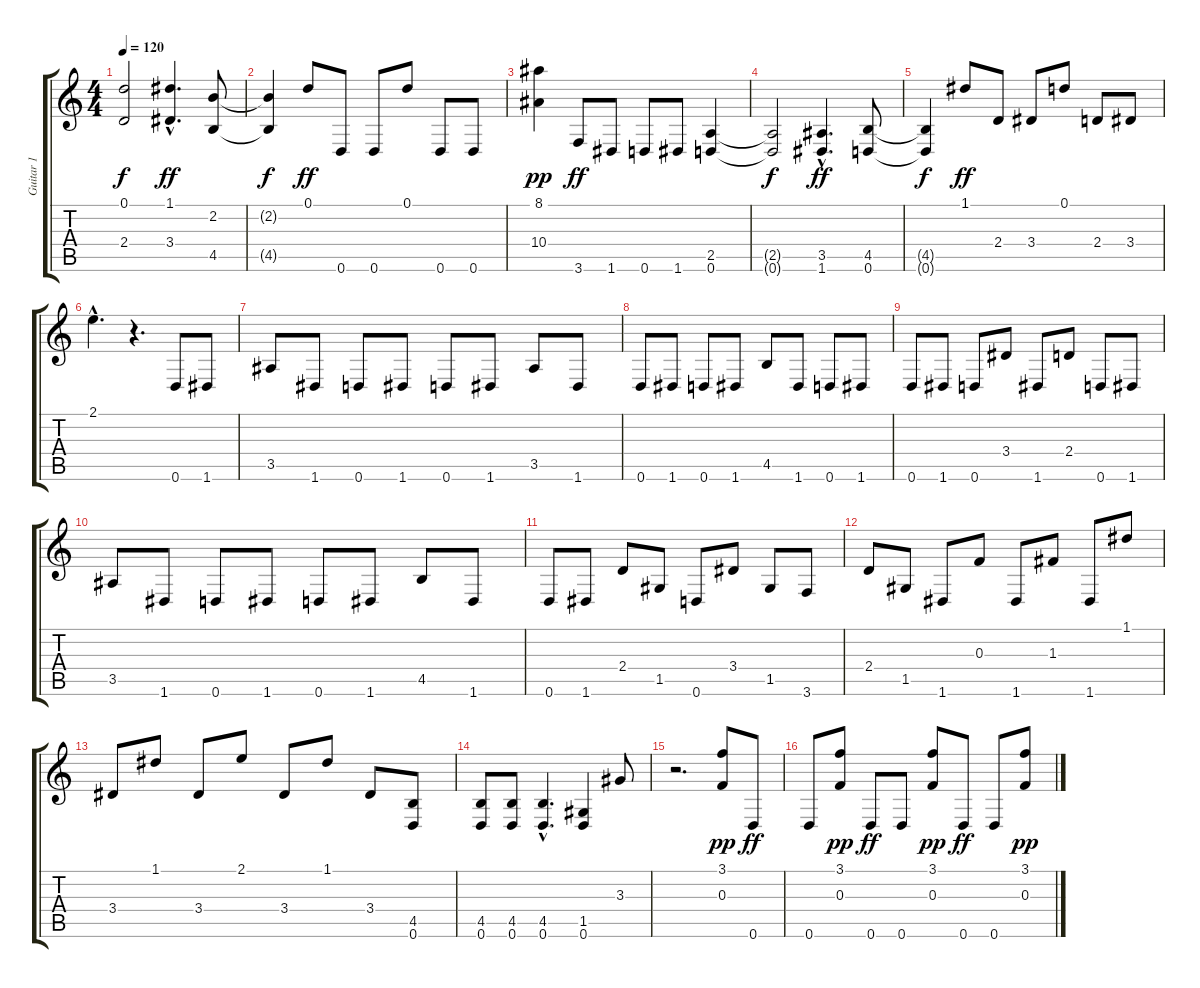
\track ("Guitar 1" "Guitar 1") {instrument acousticguitarnylon}
\staff {score tabs}
\tuning (D4 A3 F3 C3 G2 D2) {hide}
\ts (4 4)
\tempo 120
\clef g2
\ks c
(0.1{t} 2.4{t}).2{dy f} (1.1{hac} 3.4{hac}).4{d dy ff} (2.2 4.5).8 |
(2.2{t} 4.5{t}).4{dy f} 0.1.8{dy ff} 0.6.8 0.6.8 0.1.8 0.6.8 0.6.8 |
(8.1 10.4).4{dy pp} 3.6.8{dy ff} 1.6.8 0.6.8 1.6.8 (2.5 0.6).4 |
(2.5{t} 0.6{t}).2{dy f} (3.5{hac} 1.6{hac}).4{d dy ff} (4.5 0.6).8 |
(4.5{t} 0.6{t}).4{dy f} 1.1.8{dy ff} 2.4.8 3.4.8 0.1.8 2.4.8 3.4.8 |
2.1{hac}.4{d} r.4{d} 0.6.8 1.6.8 |
3.5.8 1.6.8 0.6.8 1.6.8 0.6.8 1.6.8 3.5.8 1.6.8 |
0.6.8 1.6.8 0.6.8 1.6.8 4.5.8 1.6.8 0.6.8 1.6.8 |
0.6.8 1.6.8 0.6.8 3.4.8 1.6.8 2.4.8 0.6.8 1.6.8 |
3.5.8 1.6.8 0.6.8 1.6.8 0.6.8 1.6.8 4.5.8 1.6.8 |
0.6.8 1.6.8 2.4.8 1.5.8 0.6.8 3.4.8 1.5.8 3.6.8 |
2.4.8 1.5.8 1.6.8 0.3.8 1.6.8 1.3.8 1.6.8 1.1.8 |
3.4.8 1.1.8 3.4.8 2.1.8 3.4.8 1.1.8 3.4.8 (4.5 0.6).8 |
(4.5 0.6).8 (4.5 0.6).8 (4.5{hac} 0.6{hac}).4{d} (1.5 0.6).4 3.3.8 |
r.2{d} (3.1 0.3).8{dy pp} 0.6.8{dy ff} |
0.6.8 (3.1 0.3).8{dy pp} 0.6.8{dy ff} 0.6.8 (3.1 0.3).8{dy pp} 0.6.8{dy ff} 0.6.8 (3.1 0.3).8{dy pp}
